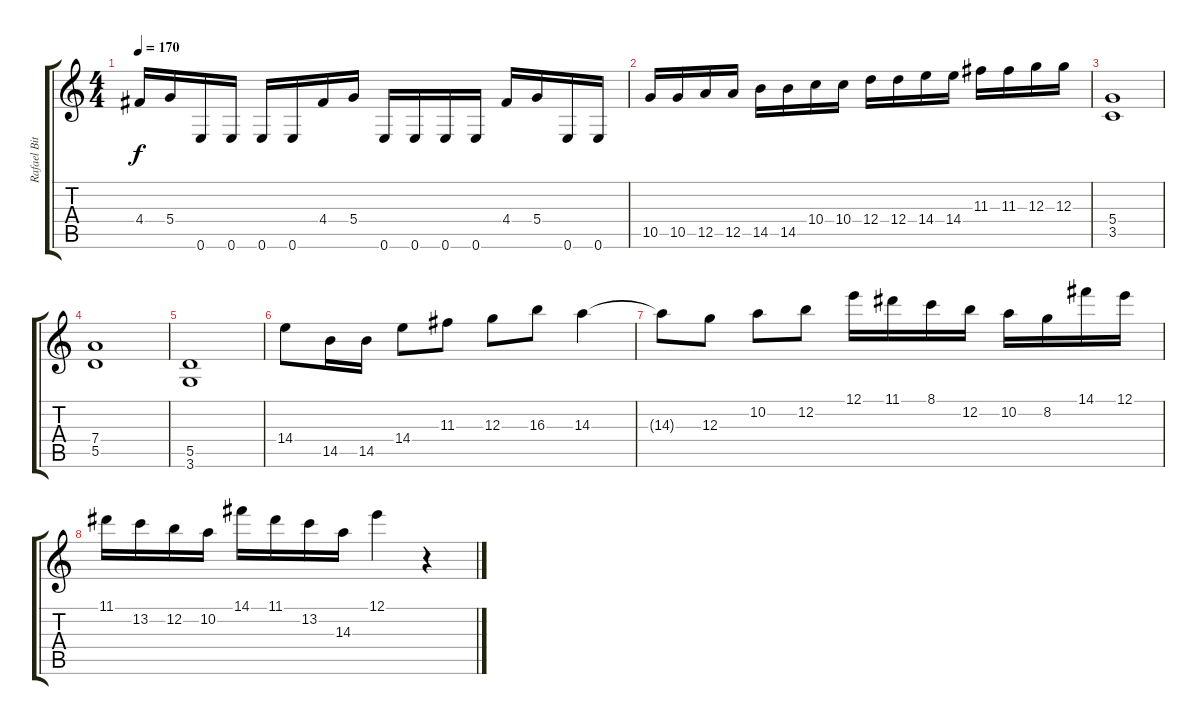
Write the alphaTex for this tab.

\track ("Rafael Bittencourt" "Rafael Bit") {instrument distortionguitar}
\staff {score tabs}
\tuning (E4 B3 G3 D3 A2 E2) {hide}
\ts (4 4)
\tempo 170
\clef g2
\ks c
4.4.16{dy f} 5.4.16 0.6.16 0.6.16 0.6.16 0.6.16 4.4.16 5.4.16 0.6.16 0.6.16 0.6.16 0.6.16 4.4.16 5.4.16 0.6.16 0.6.16 |
10.5.16 10.5.16 12.5.16 12.5.16 14.5.16 14.5.16 10.4.16 10.4.16 12.4.16 12.4.16 14.4.16 14.4.16 11.3.16 11.3.16 12.3.16 12.3.16 |
(5.4 3.5).1 |
(7.4 5.5).1 |
(5.5 3.6).1 |
14.4.8 14.5.16 14.5.16 14.4.8 11.3.8 12.3.8 16.3.8 14.3.4 |
14.3{t}.8 12.3.8 10.2.8 12.2.8 12.1.16 11.1.16 8.1.16 12.2.16 10.2.16 8.2.16 14.1.16 12.1.16 |
11.1.16 13.2.16 12.2.16 10.2.16 14.1.16 11.1.16 13.2.16 14.3.16 12.1.4 r.4
